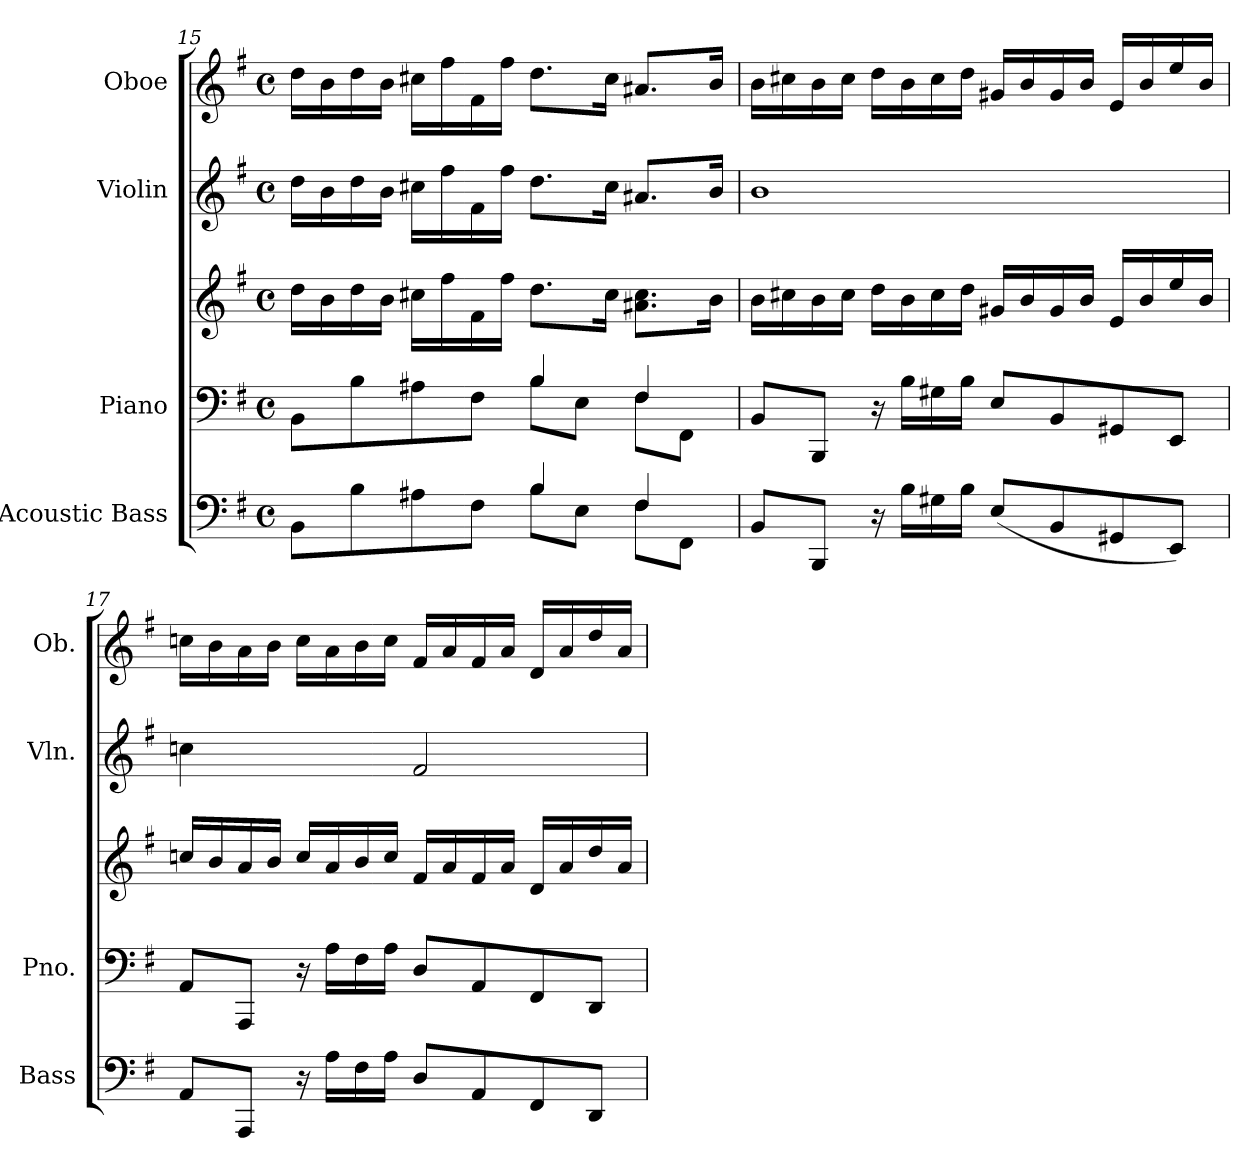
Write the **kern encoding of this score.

**kern	**kern	**kern	**kern	**kern
*part4	*part3	*part3	*part2	*part1
*staff5	*staff4	*staff3	*staff2	*staff1
*I"Acoustic Bass	*I"Piano	*	*I"Violin	*I"Oboe
*I'Bass	*I'Pno.	*	*I'Vln.	*I'Ob.
!!LO:PB:g=z
*clefF4	*clefF4	*clefG2	*clefG2	*clefG2
*ITrd7c12	*	*	*	*
*k[f#]	*k[f#]	*k[f#]	*k[f#]	*k[f#]
*M4/4	*M4/4	*M4/4	*M4/4	*M4/4
*met(c)	*met(c)	*met(c)	*met(c)	*met(c)
=15	=15	=15	=15	=15
*^	*^	*	*	*
8BBB\L	2ryy	8BB\L	2ryy	16dd\LL	16dd\LL	16dd\LL
.	.	.	.	16b\	16b\	16b\
8BB\	.	8B\	.	16dd\	16dd\	16dd\
.	.	.	.	16b\JJ	16b\JJ	16b\JJ
8AA#X\	.	8A#X\	.	16cc#X\LL	16cc#X\LL	16cc#X\LL
.	.	.	.	16ff#\	16ff#\	16ff#\
8FF#\J	.	8F#\J	.	16f#\	16f#\	16f#\
.	.	.	.	16ff#\JJ	16ff#\JJ	16ff#\JJ
8BB\L	4BB/	8B\L	4B/	8.dd\L	8.dd\L	8.dd\L
8EE\J	.	8E\J	.	.	.	.
.	.	.	.	16cc#\Jk	16cc#\Jk	16cc#\Jk
8FF#\L	4FF#/	8F#\L	4F#/	8.a#X\ 8.cc#\L	8.a#X/L	8.a#X/L
8FFF#\J	.	8FF#\J	.	.	.	.
.	.	.	.	16b\Jk	16b/Jk	16b/Jk
*v	*v	*	*	*	*	*
*	*v	*v	*	*	*
=16	=16	=16	=16	=16
8BBB/L	8BB/L	16b\LL	1b	16b\LL
.	.	16cc#X\	.	16cc#X\
8BBBB/J	8BBB/J	16b\	.	16b\
.	.	16cc#\JJ	.	16cc#\JJ
16r	16r	16dd\LL	.	16dd\LL
16BB\LL	16B\LL	16b\	.	16b\
16GG#X\	16G#X\	16cc#\	.	16cc#\
16BB\JJ	16B\JJ	16dd\JJ	.	16dd\JJ
(<8EE/L	8E/L	16g#X/LL	.	16g#X/LL
.	.	16b/	.	16b/
8BBB/	8BB/	16g#/	.	16g#/
.	.	16b/JJ	.	16b/JJ
8GGG#X/	8GG#X/	16e/LL	.	16e/LL
.	.	16b/	.	16b/
8EEE/J)	8EE/J	16ee/	.	16ee/
.	.	16b/JJ	.	16b/JJ
!!LO:LB:g=z
=17	=17	=17	=17	=17
8AAA/L	8AA/L	16ccn/LL	4ccn\	16ccn\LL
.	.	16b/	.	16b\
8AAAA/J	8AAA/J	16a/	.	16a\
.	.	16b/JJ	.	16b\JJ
16r	16r	16cc/LL	4ryy	16cc\LL
16AA\LL	16A\LL	16a/	.	16a\
16FF#\	16F#\	16b/	.	16b\
16AA\JJ	16A\JJ	16cc/JJ	.	16cc\JJ
8DD/L	8D/L	16f#/LL	2f#/	16f#/LL
.	.	16a/	.	16a/
8AAA/	8AA/	16f#/	.	16f#/
.	.	16a/JJ	.	16a/JJ
8FFF#/	8FF#/	16d/LL	.	16d/LL
.	.	16a/	.	16a/
8DDD/J	8DD/J	16dd/	.	16dd/
.	.	16a/JJ	.	16a/JJ
=	=	=	=	=
*-	*-	*-	*-	*-
